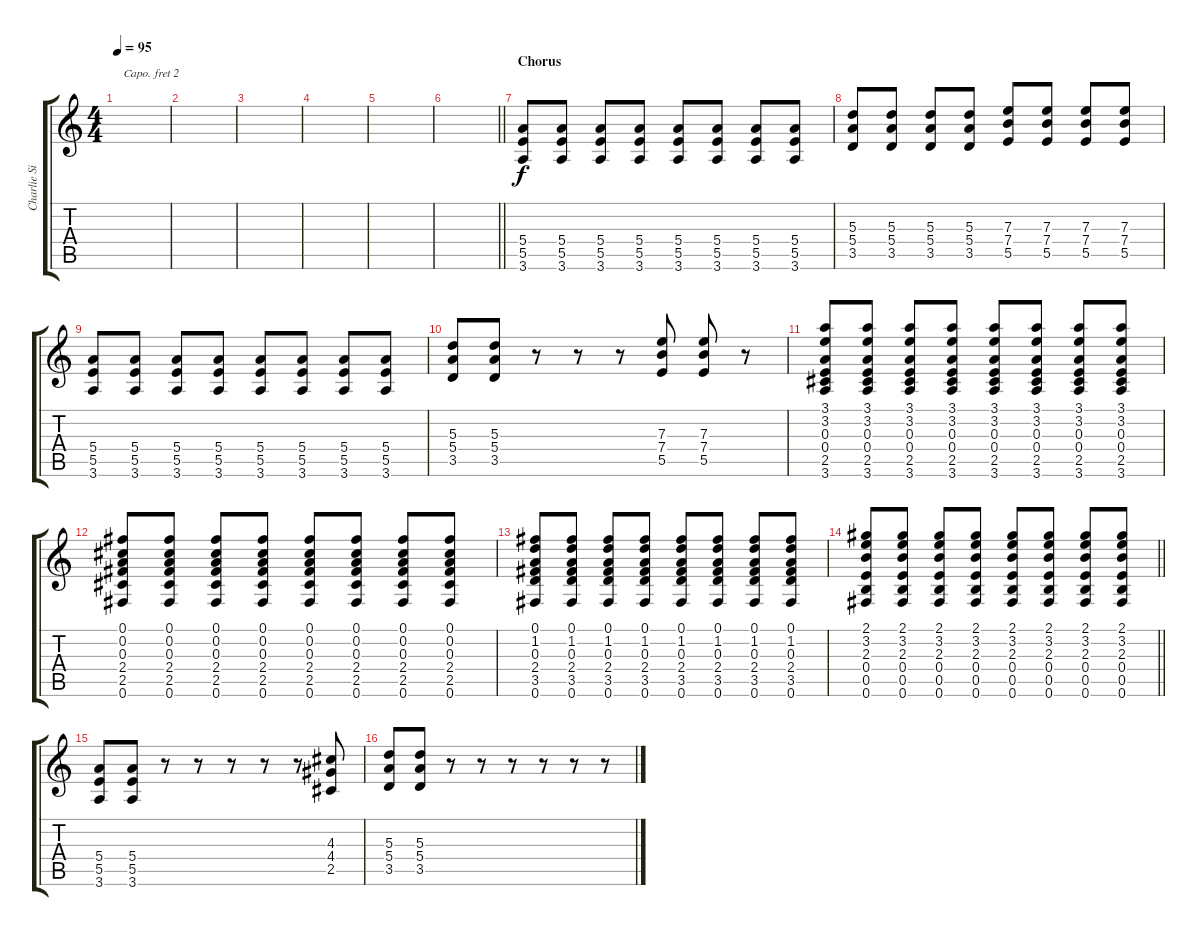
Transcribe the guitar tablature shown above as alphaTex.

\track ("Charlie Simpson (Lead Guitar)" "Charlie Si") {instrument overdrivenguitar}
\staff {score tabs}
\capo 2
\tuning (E4 B3 G3 D3 A2 E2) {hide}
\ts (4 4)
\tempo 95
\clef g2
\ks c
|
|
|
|
|
\barLineRight lightlight
|
\section ("" "Chorus")
(5.4 5.5 3.6).8 (5.4 5.5 3.6).8 (5.4 5.5 3.6).8 (5.4 5.5 3.6).8 (5.4 5.5 3.6).8 (5.4 5.5 3.6).8 (5.4 5.5 3.6).8 (5.4 5.5 3.6).8 |
(5.3 5.4 3.5).8 (5.3 5.4 3.5).8 (5.3 5.4 3.5).8 (5.3 5.4 3.5).8 (7.3 7.4 5.5).8 (7.3 7.4 5.5).8 (7.3 7.4 5.5).8 (7.3 7.4 5.5).8 |
(5.4 5.5 3.6).8 (5.4 5.5 3.6).8 (5.4 5.5 3.6).8 (5.4 5.5 3.6).8 (5.4 5.5 3.6).8 (5.4 5.5 3.6).8 (5.4 5.5 3.6).8 (5.4 5.5 3.6).8 |
(5.3 5.4 3.5).8 (5.3 5.4 3.5).8 r.8 r.8 r.8 (7.3 7.4 5.5).8 (7.3 7.4 5.5).8 r.8 |
(3.1 3.2 0.3 0.4 2.5 3.6).8 (3.1 3.2 0.3 0.4 2.5 3.6).8 (3.1 3.2 0.3 0.4 2.5 3.6).8 (3.1 3.2 0.3 0.4 2.5 3.6).8 (3.1 3.2 0.3 0.4 2.5 3.6).8 (3.1 3.2 0.3 0.4 2.5 3.6).8 (3.1 3.2 0.3 0.4 2.5 3.6).8 (3.1 3.2 0.3 0.4 2.5 3.6).8 |
(0.1 0.2 0.3 2.4 2.5 0.6).8 (0.1 0.2 0.3 2.4 2.5 0.6).8 (0.1 0.2 0.3 2.4 2.5 0.6).8 (0.1 0.2 0.3 2.4 2.5 0.6).8 (0.1 0.2 0.3 2.4 2.5 0.6).8 (0.1 0.2 0.3 2.4 2.5 0.6).8 (0.1 0.2 0.3 2.4 2.5 0.6).8 (0.1 0.2 0.3 2.4 2.5 0.6).8 |
(0.1 1.2 0.3 2.4 3.5 0.6).8 (0.1 1.2 0.3 2.4 3.5 0.6).8 (0.1 1.2 0.3 2.4 3.5 0.6).8 (0.1 1.2 0.3 2.4 3.5 0.6).8 (0.1 1.2 0.3 2.4 3.5 0.6).8 (0.1 1.2 0.3 2.4 3.5 0.6).8 (0.1 1.2 0.3 2.4 3.5 0.6).8 (0.1 1.2 0.3 2.4 3.5 0.6).8 |
\barLineRight lightlight
(2.1 3.2 2.3 0.4 0.5 0.6).8 (2.1 3.2 2.3 0.4 0.5 0.6).8 (2.1 3.2 2.3 0.4 0.5 0.6).8 (2.1 3.2 2.3 0.4 0.5 0.6).8 (2.1 3.2 2.3 0.4 0.5 0.6).8 (2.1 3.2 2.3 0.4 0.5 0.6).8 (2.1 3.2 2.3 0.4 0.5 0.6).8 (2.1 3.2 2.3 0.4 0.5 0.6).8 |
(5.4 5.5 3.6).8 (5.4 5.5 3.6).8 r.8 r.8 r.8 r.8 r.8 (4.3 4.4 2.5).8 |
(5.3 5.4 3.5).8 (5.3 5.4 3.5).8 r.8 r.8 r.8 r.8 r.8 r.8
